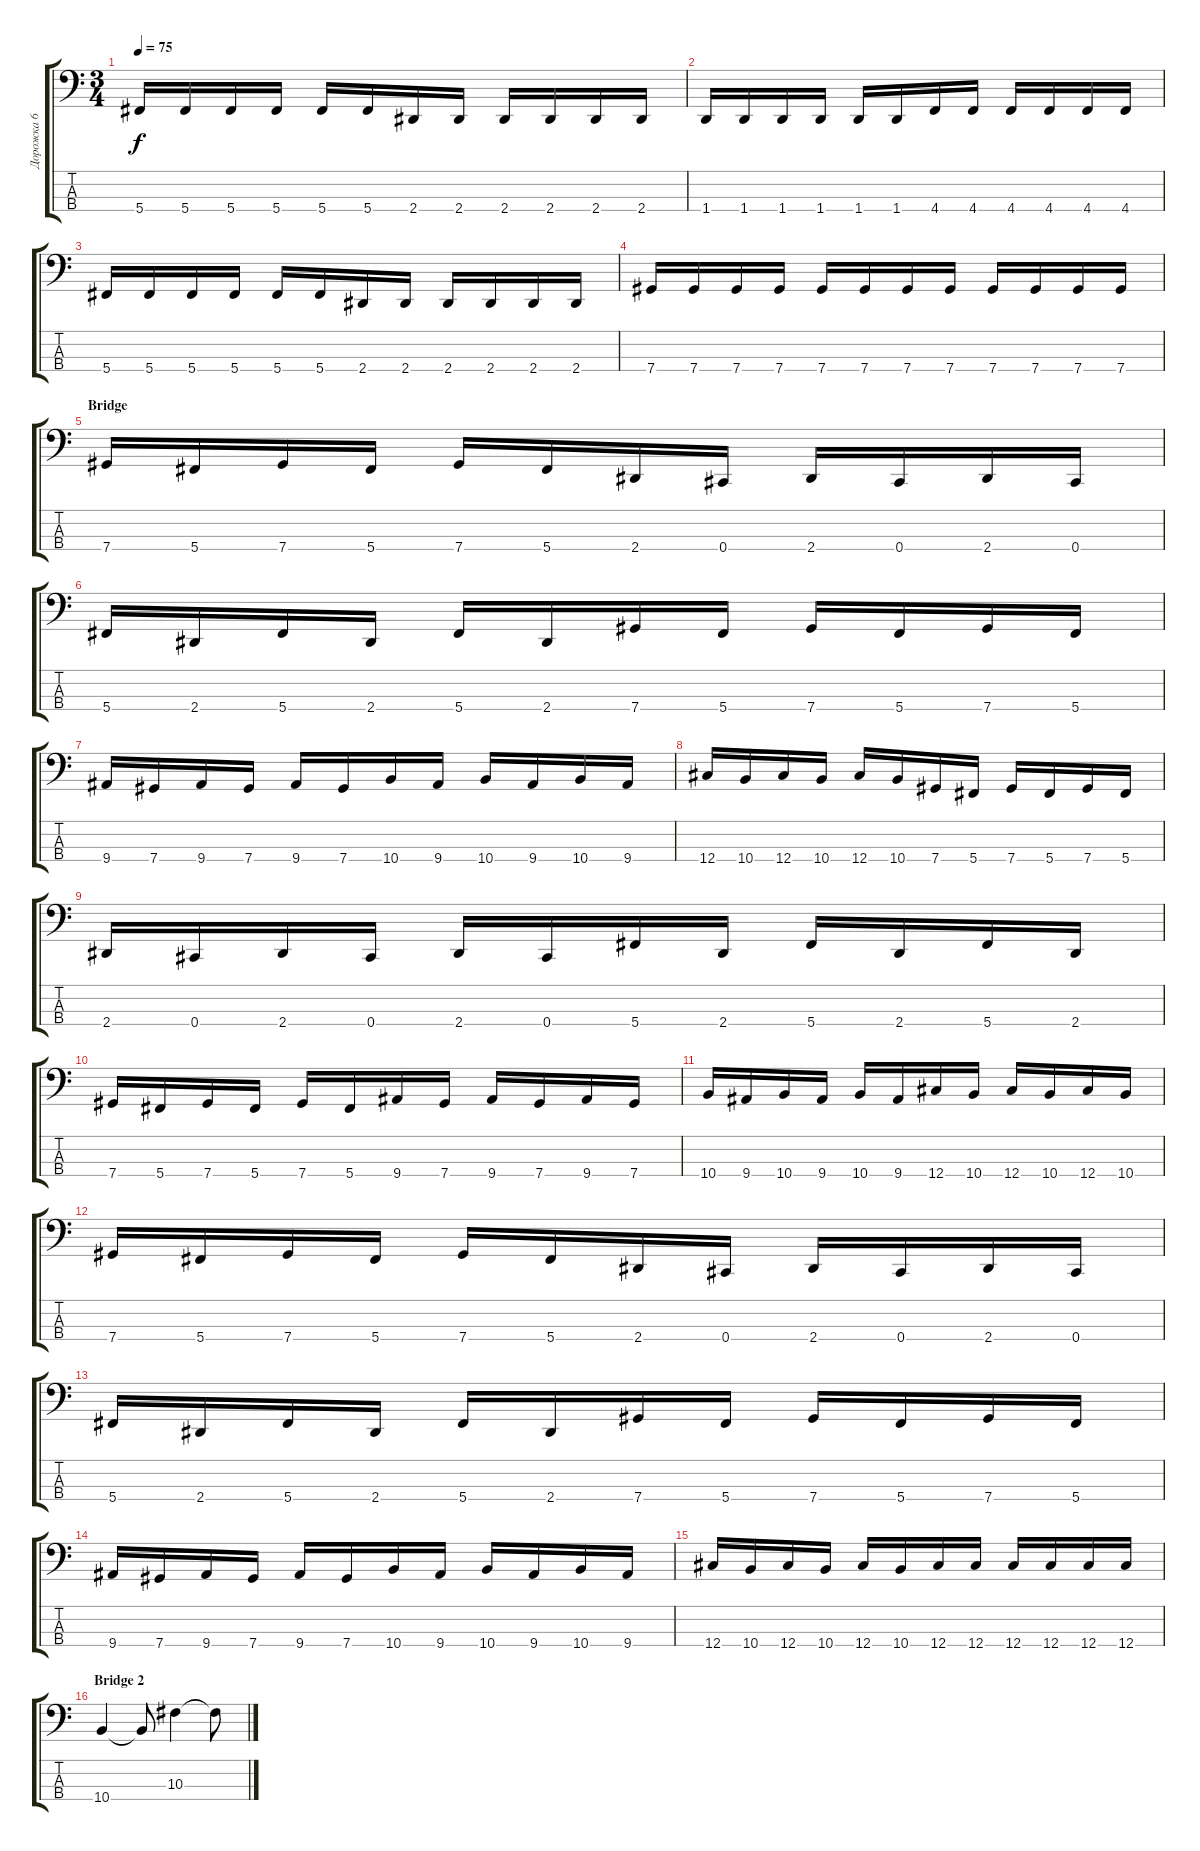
\track ("Дорожка 6" "Дорожка 6") {instrument electricbassfinger}
\staff {score tabs}
\tuning (Gb2 Db2 Ab1 Db1) {hide}
\ts (3 4)
\tempo 75
\clef f4
\ks c
5.4.16{dy f} 5.4.16 5.4.16 5.4.16 5.4.16 5.4.16 2.4.16 2.4.16 2.4.16 2.4.16 2.4.16 2.4.16 |
1.4.16 1.4.16 1.4.16 1.4.16 1.4.16 1.4.16 4.4.16 4.4.16 4.4.16 4.4.16 4.4.16 4.4.16 |
5.4.16 5.4.16 5.4.16 5.4.16 5.4.16 5.4.16 2.4.16 2.4.16 2.4.16 2.4.16 2.4.16 2.4.16 |
7.4.16 7.4.16 7.4.16 7.4.16 7.4.16 7.4.16 7.4.16 7.4.16 7.4.16 7.4.16 7.4.16 7.4.16 |
\section ("" "Bridge")
7.4.16 5.4.16 7.4.16 5.4.16 7.4.16 5.4.16 2.4.16 0.4.16 2.4.16 0.4.16 2.4.16 0.4.16 |
5.4.16 2.4.16 5.4.16 2.4.16 5.4.16 2.4.16 7.4.16 5.4.16 7.4.16 5.4.16 7.4.16 5.4.16 |
9.4.16 7.4.16 9.4.16 7.4.16 9.4.16 7.4.16 10.4.16 9.4.16 10.4.16 9.4.16 10.4.16 9.4.16 |
12.4.16 10.4.16 12.4.16 10.4.16 12.4.16 10.4.16 7.4.16 5.4.16 7.4.16 5.4.16 7.4.16 5.4.16 |
2.4.16 0.4.16 2.4.16 0.4.16 2.4.16 0.4.16 5.4.16 2.4.16 5.4.16 2.4.16 5.4.16 2.4.16 |
7.4.16 5.4.16 7.4.16 5.4.16 7.4.16 5.4.16 9.4.16 7.4.16 9.4.16 7.4.16 9.4.16 7.4.16 |
10.4.16 9.4.16 10.4.16 9.4.16 10.4.16 9.4.16 12.4.16 10.4.16 12.4.16 10.4.16 12.4.16 10.4.16 |
7.4.16 5.4.16 7.4.16 5.4.16 7.4.16 5.4.16 2.4.16 0.4.16 2.4.16 0.4.16 2.4.16 0.4.16 |
5.4.16 2.4.16 5.4.16 2.4.16 5.4.16 2.4.16 7.4.16 5.4.16 7.4.16 5.4.16 7.4.16 5.4.16 |
9.4.16 7.4.16 9.4.16 7.4.16 9.4.16 7.4.16 10.4.16 9.4.16 10.4.16 9.4.16 10.4.16 9.4.16 |
12.4.16 10.4.16 12.4.16 10.4.16 12.4.16 10.4.16 12.4.16 12.4.16 12.4.16 12.4.16 12.4.16 12.4.16 |
\section ("" "Bridge 2")
10.4.4 10.4{t}.8 10.3.4 10.3{t}.8
